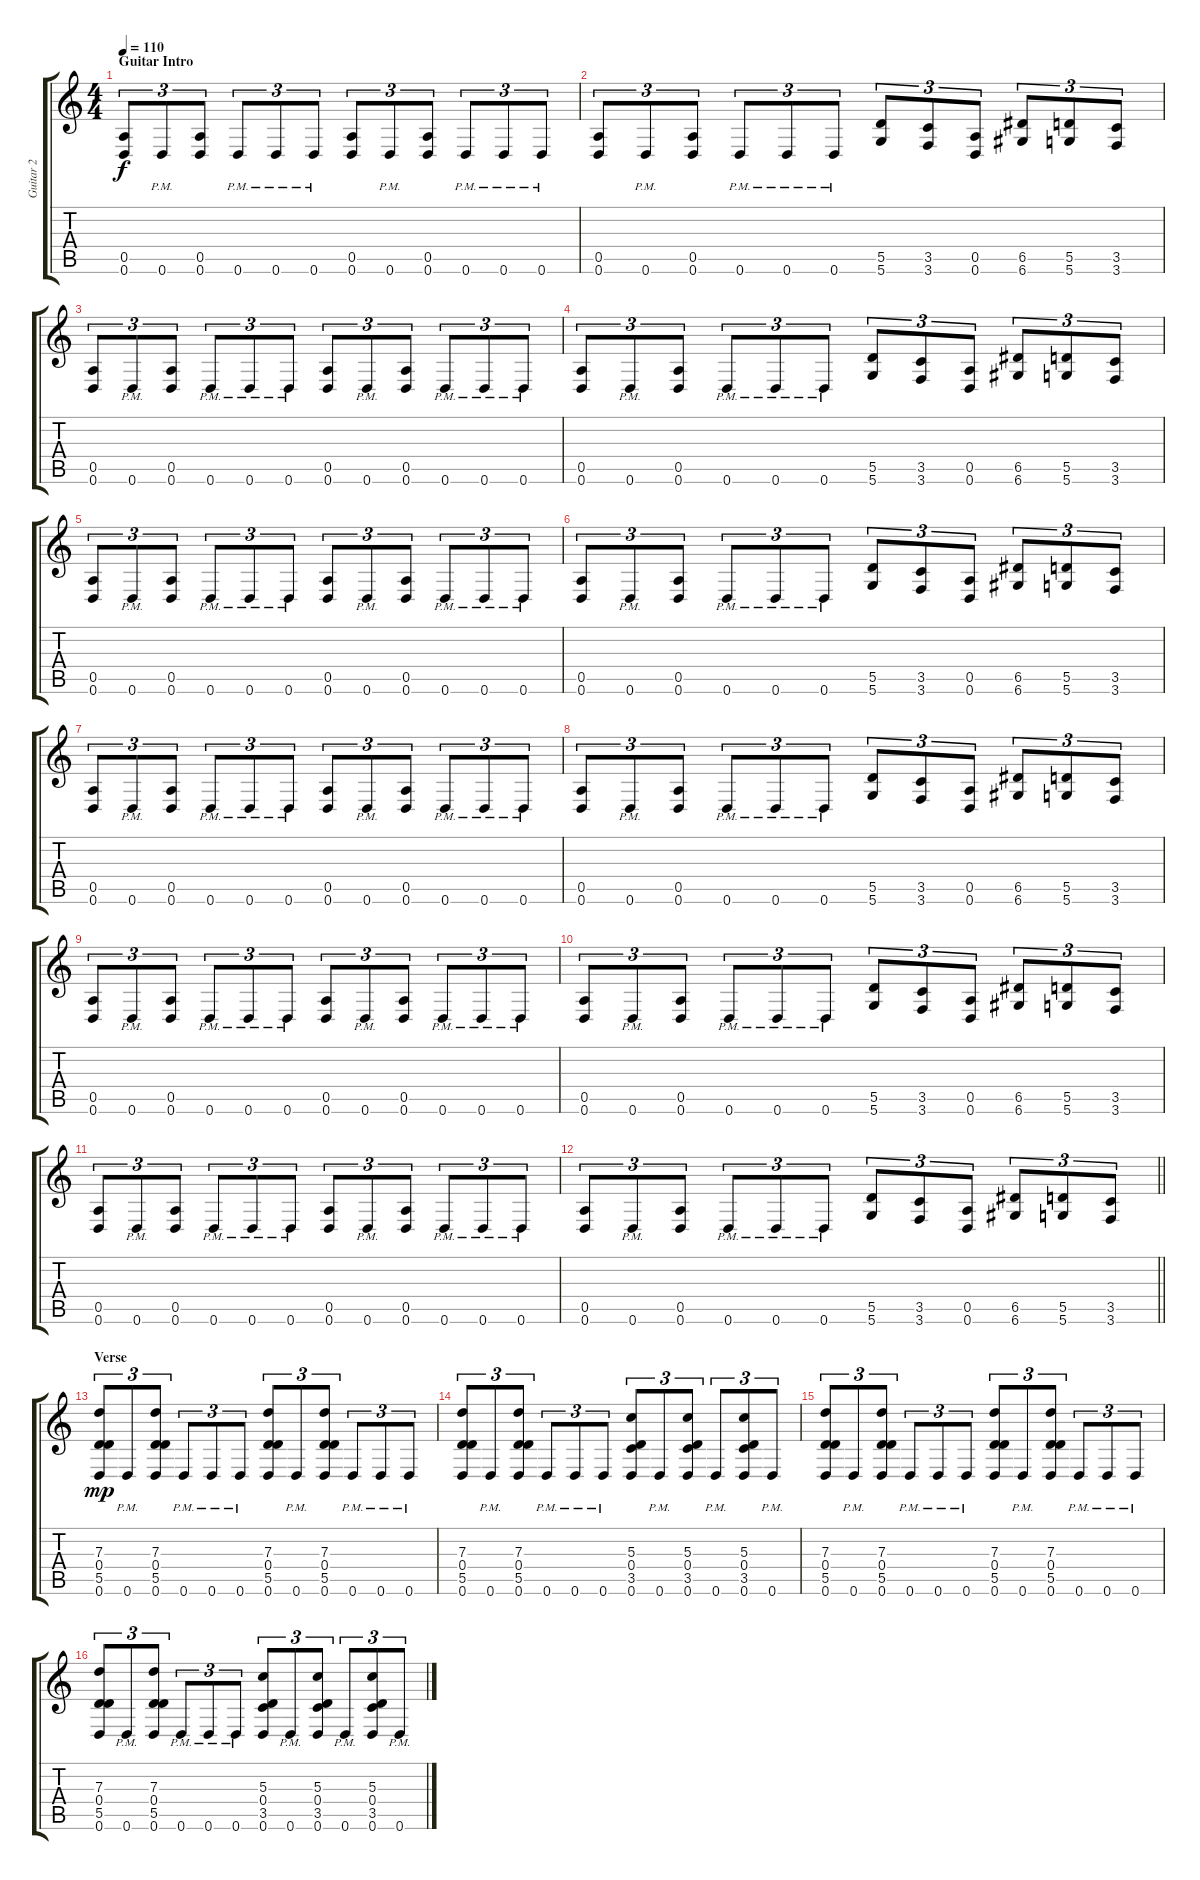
\track ("Guitar 2" "Guitar 2") {instrument distortionguitar}
\staff {score tabs}
\tuning (E4 B3 G3 D3 A2 D2) {hide}
\ts (4 4)
\section ("" "Guitar Intro")
\tempo 110
\clef g2
\ks c
(0.5 0.6).8{tu (3 2) dy f} 0.6{pm}.8{tu (3 2)} (0.5 0.6).8{tu (3 2)} 0.6{pm}.8{tu (3 2)} 0.6{pm}.8{tu (3 2)} 0.6{pm}.8{tu (3 2)} (0.5 0.6).8{tu (3 2)} 0.6{pm}.8{tu (3 2)} (0.5 0.6).8{tu (3 2)} 0.6{pm}.8{tu (3 2)} 0.6{pm}.8{tu (3 2)} 0.6{pm}.8{tu (3 2)} |
(0.5 0.6).8{tu (3 2)} 0.6{pm}.8{tu (3 2)} (0.5 0.6).8{tu (3 2)} 0.6{pm}.8{tu (3 2)} 0.6{pm}.8{tu (3 2)} 0.6{pm}.8{tu (3 2)} (5.5 5.6).8{tu (3 2)} (3.5 3.6).8{tu (3 2)} (0.5 0.6).8{tu (3 2)} (6.5 6.6).8{tu (3 2)} (5.5 5.6).8{tu (3 2)} (3.5 3.6).8{tu (3 2)} |
(0.5 0.6).8{tu (3 2)} 0.6{pm}.8{tu (3 2)} (0.5 0.6).8{tu (3 2)} 0.6{pm}.8{tu (3 2)} 0.6{pm}.8{tu (3 2)} 0.6{pm}.8{tu (3 2)} (0.5 0.6).8{tu (3 2)} 0.6{pm}.8{tu (3 2)} (0.5 0.6).8{tu (3 2)} 0.6{pm}.8{tu (3 2)} 0.6{pm}.8{tu (3 2)} 0.6{pm}.8{tu (3 2)} |
(0.5 0.6).8{tu (3 2)} 0.6{pm}.8{tu (3 2)} (0.5 0.6).8{tu (3 2)} 0.6{pm}.8{tu (3 2)} 0.6{pm}.8{tu (3 2)} 0.6{pm}.8{tu (3 2)} (5.5 5.6).8{tu (3 2)} (3.5 3.6).8{tu (3 2)} (0.5 0.6).8{tu (3 2)} (6.5 6.6).8{tu (3 2)} (5.5 5.6).8{tu (3 2)} (3.5 3.6).8{tu (3 2)} |
(0.5 0.6).8{tu (3 2)} 0.6{pm}.8{tu (3 2)} (0.5 0.6).8{tu (3 2)} 0.6{pm}.8{tu (3 2)} 0.6{pm}.8{tu (3 2)} 0.6{pm}.8{tu (3 2)} (0.5 0.6).8{tu (3 2)} 0.6{pm}.8{tu (3 2)} (0.5 0.6).8{tu (3 2)} 0.6{pm}.8{tu (3 2)} 0.6{pm}.8{tu (3 2)} 0.6{pm}.8{tu (3 2)} |
(0.5 0.6).8{tu (3 2)} 0.6{pm}.8{tu (3 2)} (0.5 0.6).8{tu (3 2)} 0.6{pm}.8{tu (3 2)} 0.6{pm}.8{tu (3 2)} 0.6{pm}.8{tu (3 2)} (5.5 5.6).8{tu (3 2)} (3.5 3.6).8{tu (3 2)} (0.5 0.6).8{tu (3 2)} (6.5 6.6).8{tu (3 2)} (5.5 5.6).8{tu (3 2)} (3.5 3.6).8{tu (3 2)} |
(0.5 0.6).8{tu (3 2)} 0.6{pm}.8{tu (3 2)} (0.5 0.6).8{tu (3 2)} 0.6{pm}.8{tu (3 2)} 0.6{pm}.8{tu (3 2)} 0.6{pm}.8{tu (3 2)} (0.5 0.6).8{tu (3 2)} 0.6{pm}.8{tu (3 2)} (0.5 0.6).8{tu (3 2)} 0.6{pm}.8{tu (3 2)} 0.6{pm}.8{tu (3 2)} 0.6{pm}.8{tu (3 2)} |
(0.5 0.6).8{tu (3 2)} 0.6{pm}.8{tu (3 2)} (0.5 0.6).8{tu (3 2)} 0.6{pm}.8{tu (3 2)} 0.6{pm}.8{tu (3 2)} 0.6{pm}.8{tu (3 2)} (5.5 5.6).8{tu (3 2)} (3.5 3.6).8{tu (3 2)} (0.5 0.6).8{tu (3 2)} (6.5 6.6).8{tu (3 2)} (5.5 5.6).8{tu (3 2)} (3.5 3.6).8{tu (3 2)} |
(0.5 0.6).8{tu (3 2)} 0.6{pm}.8{tu (3 2)} (0.5 0.6).8{tu (3 2)} 0.6{pm}.8{tu (3 2)} 0.6{pm}.8{tu (3 2)} 0.6{pm}.8{tu (3 2)} (0.5 0.6).8{tu (3 2)} 0.6{pm}.8{tu (3 2)} (0.5 0.6).8{tu (3 2)} 0.6{pm}.8{tu (3 2)} 0.6{pm}.8{tu (3 2)} 0.6{pm}.8{tu (3 2)} |
(0.5 0.6).8{tu (3 2)} 0.6{pm}.8{tu (3 2)} (0.5 0.6).8{tu (3 2)} 0.6{pm}.8{tu (3 2)} 0.6{pm}.8{tu (3 2)} 0.6{pm}.8{tu (3 2)} (5.5 5.6).8{tu (3 2)} (3.5 3.6).8{tu (3 2)} (0.5 0.6).8{tu (3 2)} (6.5 6.6).8{tu (3 2)} (5.5 5.6).8{tu (3 2)} (3.5 3.6).8{tu (3 2)} |
(0.5 0.6).8{tu (3 2)} 0.6{pm}.8{tu (3 2)} (0.5 0.6).8{tu (3 2)} 0.6{pm}.8{tu (3 2)} 0.6{pm}.8{tu (3 2)} 0.6{pm}.8{tu (3 2)} (0.5 0.6).8{tu (3 2)} 0.6{pm}.8{tu (3 2)} (0.5 0.6).8{tu (3 2)} 0.6{pm}.8{tu (3 2)} 0.6{pm}.8{tu (3 2)} 0.6{pm}.8{tu (3 2)} |
\barLineRight lightlight
(0.5 0.6).8{tu (3 2)} 0.6{pm}.8{tu (3 2)} (0.5 0.6).8{tu (3 2)} 0.6{pm}.8{tu (3 2)} 0.6{pm}.8{tu (3 2)} 0.6{pm}.8{tu (3 2)} (5.5 5.6).8{tu (3 2)} (3.5 3.6).8{tu (3 2)} (0.5 0.6).8{tu (3 2)} (6.5 6.6).8{tu (3 2)} (5.5 5.6).8{tu (3 2)} (3.5 3.6).8{tu (3 2)} |
\section ("" "Verse")
(7.3 0.4 5.5 0.6).8{tu (3 2) dy mp instrument electricguitarclean} 0.6{pm}.8{tu (3 2)} (7.3 0.4 5.5 0.6).8{tu (3 2)} 0.6{pm}.8{tu (3 2)} 0.6{pm}.8{tu (3 2)} 0.6{pm}.8{tu (3 2)} (7.3 0.4 5.5 0.6).8{tu (3 2)} 0.6{pm}.8{tu (3 2)} (7.3 0.4 5.5 0.6).8{tu (3 2)} 0.6{pm}.8{tu (3 2)} 0.6{pm}.8{tu (3 2)} 0.6{pm}.8{tu (3 2)} |
(7.3 0.4 5.5 0.6).8{tu (3 2)} 0.6{pm}.8{tu (3 2)} (7.3 0.4 5.5 0.6).8{tu (3 2)} 0.6{pm}.8{tu (3 2)} 0.6{pm}.8{tu (3 2)} 0.6{pm}.8{tu (3 2)} (5.3 0.4 3.5 0.6).8{tu (3 2)} 0.6{pm}.8{tu (3 2)} (5.3 0.4 3.5 0.6).8{tu (3 2)} 0.6{pm}.8{tu (3 2)} (5.3 0.4 3.5 0.6).8{tu (3 2)} 0.6{pm}.8{tu (3 2)} |
(7.3 0.4 5.5 0.6).8{tu (3 2)} 0.6{pm}.8{tu (3 2)} (7.3 0.4 5.5 0.6).8{tu (3 2)} 0.6{pm}.8{tu (3 2)} 0.6{pm}.8{tu (3 2)} 0.6{pm}.8{tu (3 2)} (7.3 0.4 5.5 0.6).8{tu (3 2)} 0.6{pm}.8{tu (3 2)} (7.3 0.4 5.5 0.6).8{tu (3 2)} 0.6{pm}.8{tu (3 2)} 0.6{pm}.8{tu (3 2)} 0.6{pm}.8{tu (3 2)} |
(7.3 0.4 5.5 0.6).8{tu (3 2)} 0.6{pm}.8{tu (3 2)} (7.3 0.4 5.5 0.6).8{tu (3 2)} 0.6{pm}.8{tu (3 2)} 0.6{pm}.8{tu (3 2)} 0.6{pm}.8{tu (3 2)} (5.3 0.4 3.5 0.6).8{tu (3 2)} 0.6{pm}.8{tu (3 2)} (5.3 0.4 3.5 0.6).8{tu (3 2)} 0.6{pm}.8{tu (3 2)} (5.3 0.4 3.5 0.6).8{tu (3 2)} 0.6{pm}.8{tu (3 2)}
